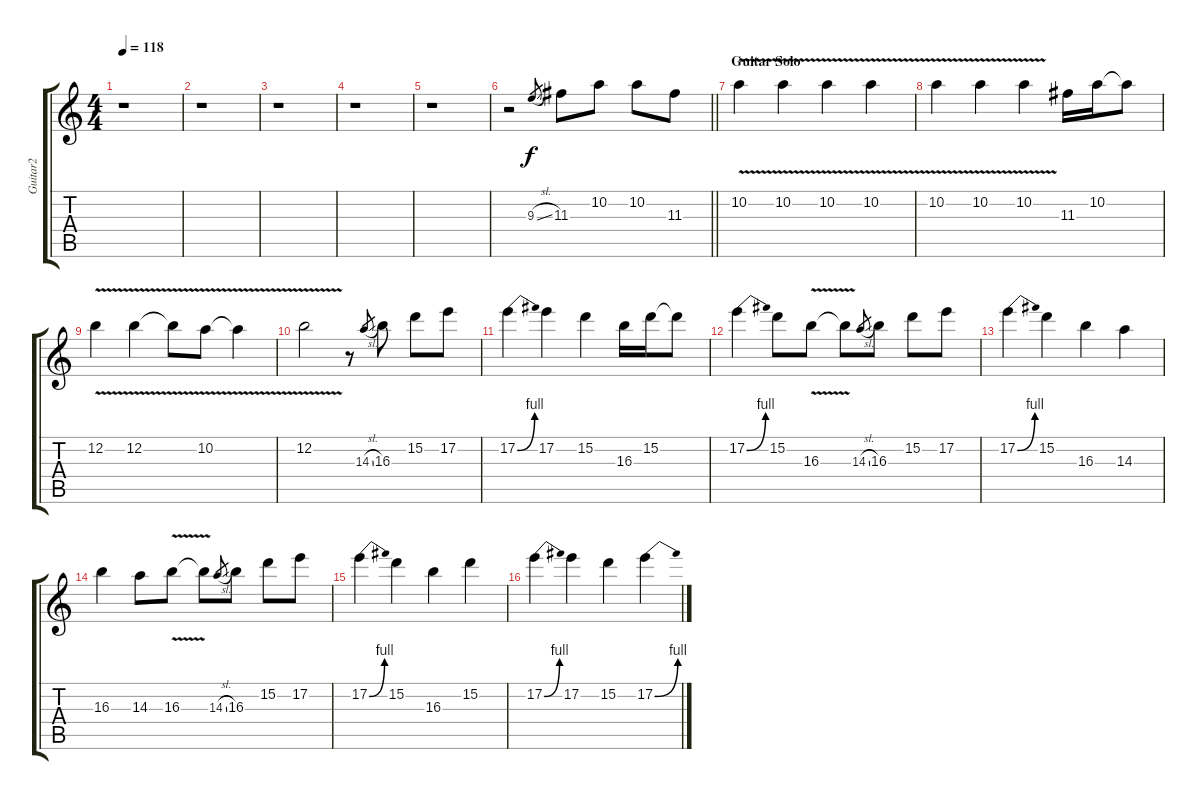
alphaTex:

\track ("Guitar2" "Guitar2") {instrument distortionguitar}
\staff {score tabs}
\tuning (E4 B3 G3 D3 A2 E2) {hide}
\ts (4 4)
\tempo 118
\clef g2
\ks c
r.1{dy f} |
r.1 |
r.1 |
r.1 |
r.1 |
\barLineRight lightlight
r.2 9.3{sl}.8{gr} 11.3.8 10.2.8 10.2.8 11.3.8 |
\section ("" "Guitar Solo")
10.2{v}.4 10.2{v}.4 10.2{v}.4 10.2{v}.4 |
10.2{v}.4 10.2{v}.4 10.2{v}.4 11.3.16 10.2.16 10.2{t}.8 |
12.2{v}.4 12.2{v}.4 12.2{t}.8 10.2{v}.8 10.2{t}.4 |
12.2{v}.2 r.8 14.3{sl}.8{gr} 16.3.8 15.2.8 17.2.8 |
17.2{be (bend 0 0 60 4)}.4 17.2.4 15.2.4 16.3.16 15.2.16 15.2{t}.8 |
17.2{be (bend 0 0 60 4)}.4 15.2.8 16.3{v}.8 16.3{t}.8 14.3{sl}.8{gr} 16.3.8 15.2.8 17.2.8 |
17.2{be (bend 0 0 60 4)}.4 15.2.4 16.3.4 14.3.4 |
16.3.4 14.3.8 16.3{v}.8 16.3{t}.8 14.3{sl}.8{gr} 16.3.8 15.2.8 17.2.8 |
17.2{be (bend 0 0 60 4)}.4 15.2.4 16.3.4 15.2.4 |
17.2{be (bend 0 0 60 4)}.4 17.2.4 15.2.4 17.2{be (bend 0 0 60 4)}.4
